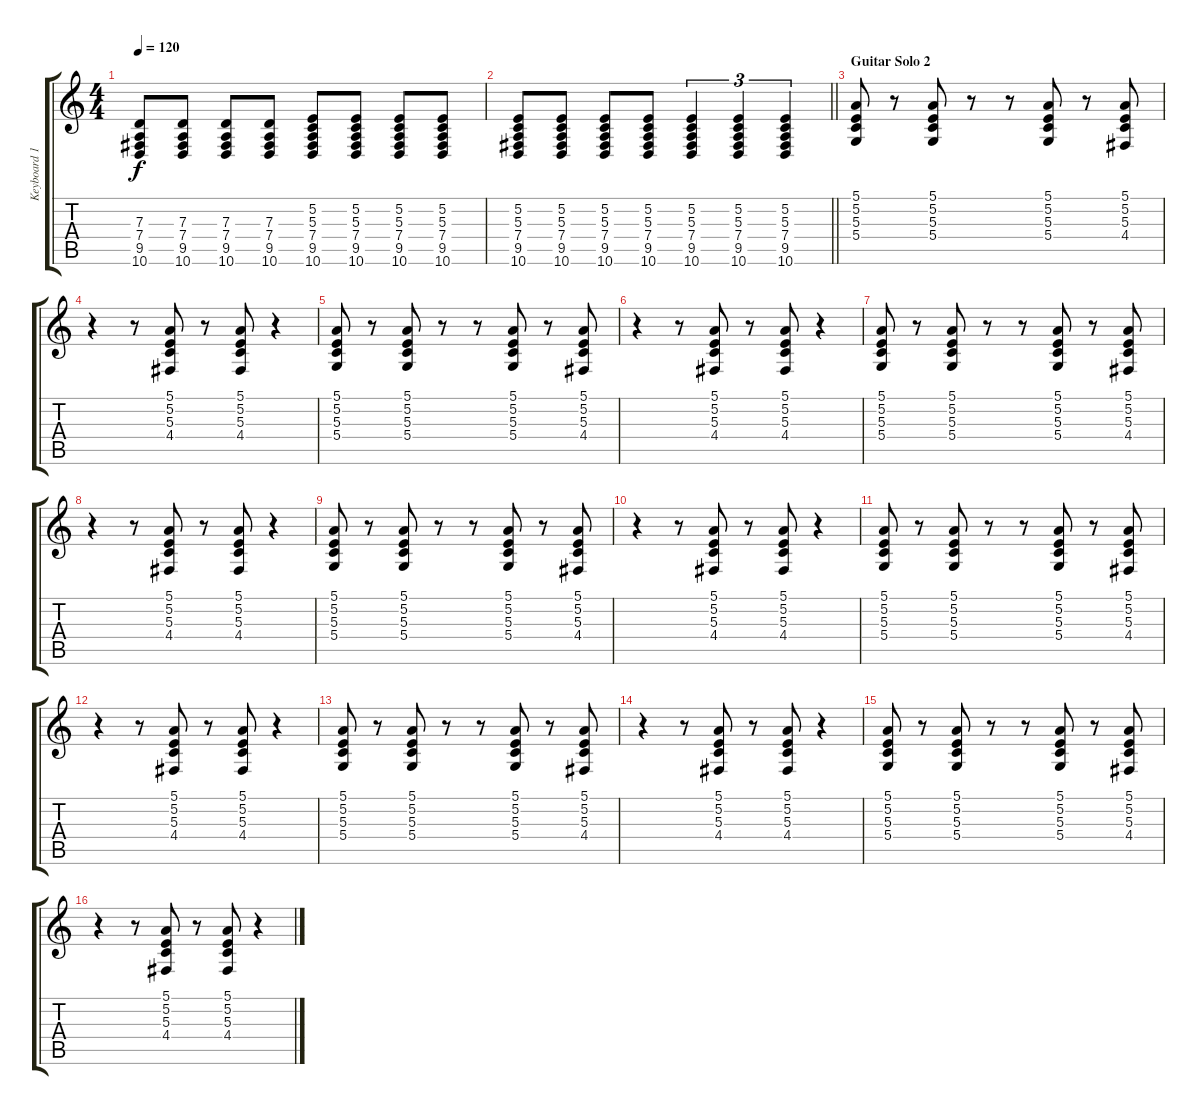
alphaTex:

\track ("Keyboard 1" "Keyboard 1") {instrument electricpiano2}
\staff {score tabs}
\tuning (E4 B3 G3 D3 A2 E2) {hide}
\ts (4 4)
\tempo 120
\clef g2
\ks c
(7.3 7.4 9.5 10.6).8{dy f} (7.3 7.4 9.5 10.6).8 (7.3 7.4 9.5 10.6).8 (7.3 7.4 9.5 10.6).8 (5.2 5.3 7.4 9.5 10.6).8 (5.2 5.3 7.4 9.5 10.6).8 (5.2 5.3 7.4 9.5 10.6).8 (5.2 5.3 7.4 9.5 10.6).8 |
\barLineRight lightlight
(5.2 5.3 7.4 9.5 10.6).8 (5.2 5.3 7.4 9.5 10.6).8 (5.2 5.3 7.4 9.5 10.6).8 (5.2 5.3 7.4 9.5 10.6).8 (5.2 5.3 7.4 9.5 10.6).4{tu (3 2)} (5.2 5.3 7.4 9.5 10.6).4{tu (3 2)} (5.2 5.3 7.4 9.5 10.6).4{tu (3 2)} |
\section ("" "Guitar Solo 2")
(5.1 5.2 5.3 5.4).8 r.8 (5.1 5.2 5.3 5.4).8 r.8 r.8 (5.1 5.2 5.3 5.4).8 r.8 (5.1 5.2 5.3 4.4).8 |
r.4 r.8 (5.1 5.2 5.3 4.4).8 r.8 (5.1 5.2 5.3 4.4).8 r.4 |
(5.1 5.2 5.3 5.4).8 r.8 (5.1 5.2 5.3 5.4).8 r.8 r.8 (5.1 5.2 5.3 5.4).8 r.8 (5.1 5.2 5.3 4.4).8 |
r.4 r.8 (5.1 5.2 5.3 4.4).8 r.8 (5.1 5.2 5.3 4.4).8 r.4 |
(5.1 5.2 5.3 5.4).8 r.8 (5.1 5.2 5.3 5.4).8 r.8 r.8 (5.1 5.2 5.3 5.4).8 r.8 (5.1 5.2 5.3 4.4).8 |
r.4 r.8 (5.1 5.2 5.3 4.4).8 r.8 (5.1 5.2 5.3 4.4).8 r.4 |
(5.1 5.2 5.3 5.4).8 r.8 (5.1 5.2 5.3 5.4).8 r.8 r.8 (5.1 5.2 5.3 5.4).8 r.8 (5.1 5.2 5.3 4.4).8 |
r.4 r.8 (5.1 5.2 5.3 4.4).8 r.8 (5.1 5.2 5.3 4.4).8 r.4 |
(5.1 5.2 5.3 5.4).8 r.8 (5.1 5.2 5.3 5.4).8 r.8 r.8 (5.1 5.2 5.3 5.4).8 r.8 (5.1 5.2 5.3 4.4).8 |
r.4 r.8 (5.1 5.2 5.3 4.4).8 r.8 (5.1 5.2 5.3 4.4).8 r.4 |
(5.1 5.2 5.3 5.4).8 r.8 (5.1 5.2 5.3 5.4).8 r.8 r.8 (5.1 5.2 5.3 5.4).8 r.8 (5.1 5.2 5.3 4.4).8 |
r.4 r.8 (5.1 5.2 5.3 4.4).8 r.8 (5.1 5.2 5.3 4.4).8 r.4 |
(5.1 5.2 5.3 5.4).8 r.8 (5.1 5.2 5.3 5.4).8 r.8 r.8 (5.1 5.2 5.3 5.4).8 r.8 (5.1 5.2 5.3 4.4).8 |
r.4 r.8 (5.1 5.2 5.3 4.4).8 r.8 (5.1 5.2 5.3 4.4).8 r.4
